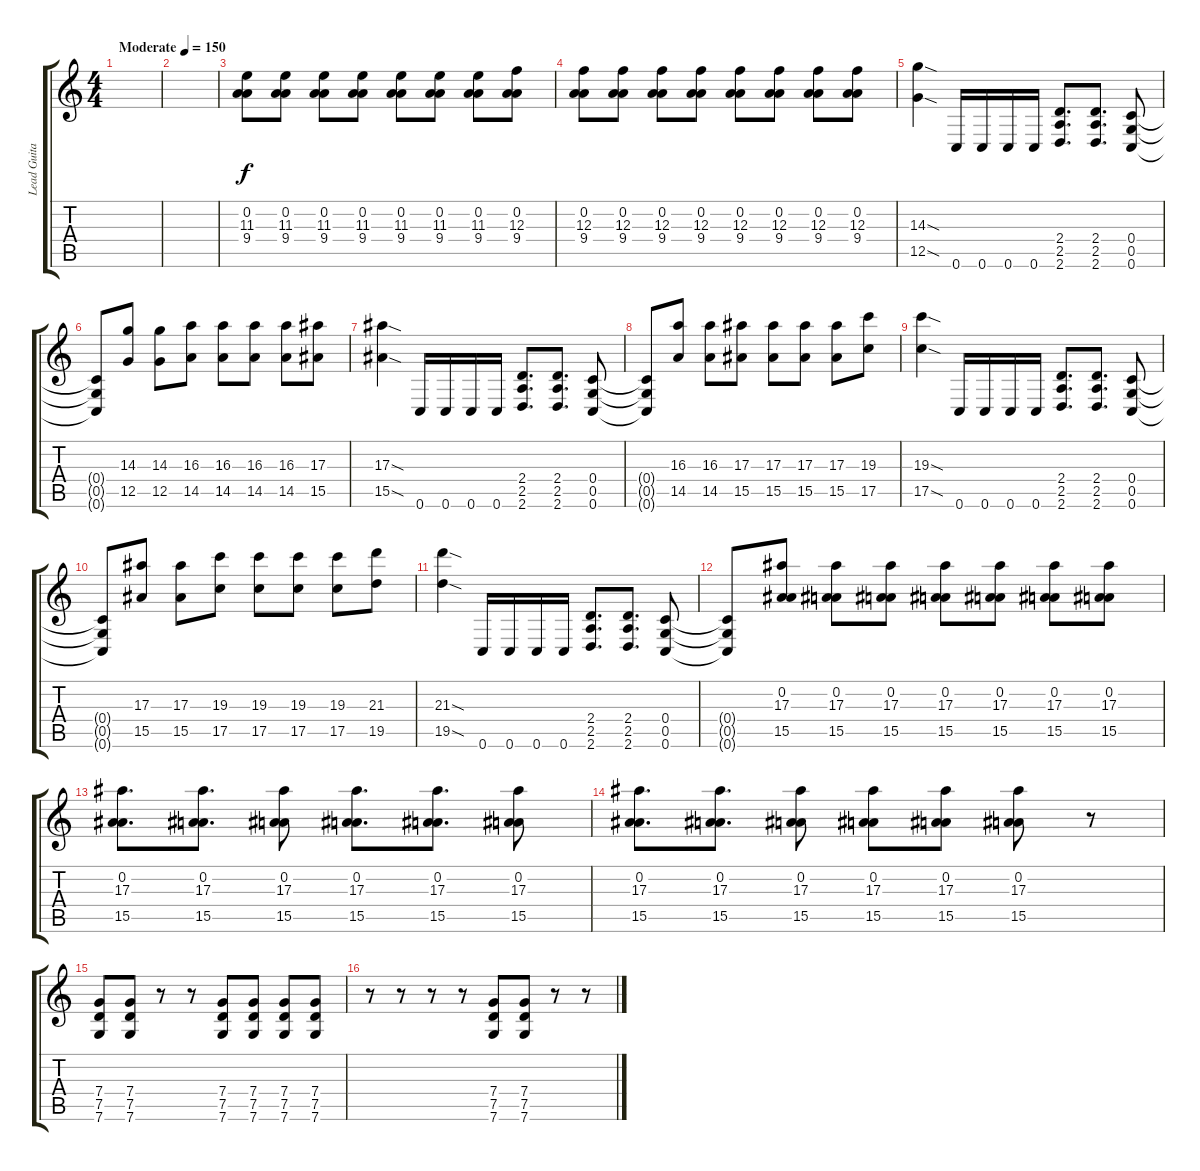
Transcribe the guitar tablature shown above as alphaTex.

\track ("Lead Guitar" "Lead Guita") {instrument distortionguitar}
\staff {score tabs}
\tuning (D4 A3 F3 C3 G2 C2) {hide}
\ts (4 4)
\tempo (150 "Moderate")
\clef g2
\ks c
|
|
(0.2 11.3 9.4).8 (0.2 11.3 9.4).8 (0.2 11.3 9.4).8 (0.2 11.3 9.4).8 (0.2 11.3 9.4).8 (0.2 11.3 9.4).8 (0.2 11.3 9.4).8 (0.2 12.3 9.4).8 |
(0.2 12.3 9.4).8 (0.2 12.3 9.4).8 (0.2 12.3 9.4).8 (0.2 12.3 9.4).8 (0.2 12.3 9.4).8 (0.2 12.3 9.4).8 (0.2 12.3 9.4).8 (0.2 12.3 9.4).8 |
(14.3{sod} 12.5{sod}).4 0.6.16 0.6.16 0.6.16 0.6.16 (2.4 2.5 2.6).8{d} (2.4 2.5 2.6).8{d} (0.4 0.5 0.6).8 |
(0.4{t} 0.5{t} 0.6{t}).8 (14.3 12.5).8 (14.3 12.5).8 (16.3 14.5).8 (16.3 14.5).8 (16.3 14.5).8 (16.3 14.5).8 (17.3 15.5).8 |
(17.3{sod} 15.5{sod}).4 0.6.16 0.6.16 0.6.16 0.6.16 (2.4 2.5 2.6).8{d} (2.4 2.5 2.6).8{d} (0.4 0.5 0.6).8 |
(0.4{t} 0.5{t} 0.6{t}).8 (16.3 14.5).8 (16.3 14.5).8 (17.3 15.5).8 (17.3 15.5).8 (17.3 15.5).8 (17.3 15.5).8 (19.3 17.5).8 |
(19.3{sod} 17.5{sod}).4 0.6.16 0.6.16 0.6.16 0.6.16 (2.4 2.5 2.6).8{d} (2.4 2.5 2.6).8{d} (0.4 0.5 0.6).8 |
(0.4{t} 0.5{t} 0.6{t}).8 (17.3 15.5).8 (17.3 15.5).8 (19.3 17.5).8 (19.3 17.5).8 (19.3 17.5).8 (19.3 17.5).8 (21.3 19.5).8 |
(21.3{sod} 19.5{sod}).4 0.6.16 0.6.16 0.6.16 0.6.16 (2.4 2.5 2.6).8{d} (2.4 2.5 2.6).8{d} (0.4 0.5 0.6).8 |
(0.4{t} 0.5{t} 0.6{t}).8 (0.2 17.3 15.5).8 (0.2 17.3 15.5).8 (0.2 17.3 15.5).8 (0.2 17.3 15.5).8 (0.2 17.3 15.5).8 (0.2 17.3 15.5).8 (0.2 17.3 15.5).8 |
(0.2 17.3 15.5).8{d} (0.2 17.3 15.5).8{d} (0.2 17.3 15.5).8 (0.2 17.3 15.5).8{d} (0.2 17.3 15.5).8{d} (0.2 17.3 15.5).8 |
(0.2 17.3 15.5).8{d} (0.2 17.3 15.5).8{d} (0.2 17.3 15.5).8 (0.2 17.3 15.5).8 (0.2 17.3 15.5).8 (0.2 17.3 15.5).8 r.8 |
(7.4 7.5 7.6).8 (7.4 7.5 7.6).8 r.8 r.8 (7.4 7.5 7.6).8 (7.4 7.5 7.6).8 (7.4 7.5 7.6).8 (7.4 7.5 7.6).8 |
r.8 r.8 r.8 r.8 (7.4 7.5 7.6).8 (7.4 7.5 7.6).8 r.8 r.8
